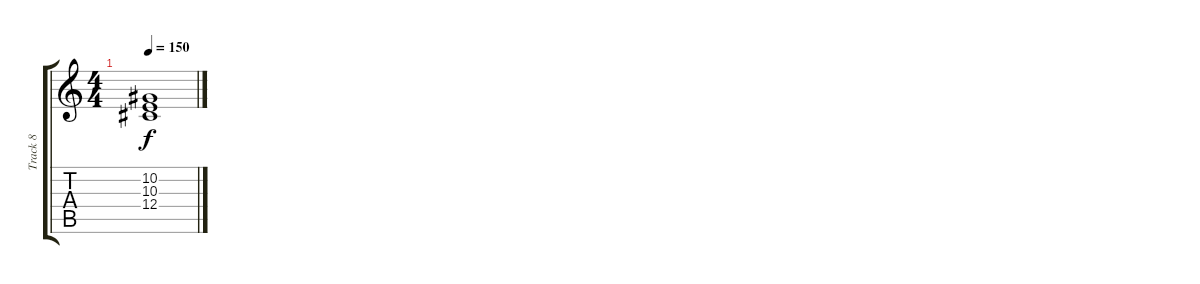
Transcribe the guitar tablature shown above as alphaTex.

\track ("Track 8" "Track 8") {instrument stringensemble1}
\staff {score tabs}
\tuning (Eb4 Bb3 Gb3 Db3 Ab2 Eb2) {hide}
\ts (4 4)
\tempo 150
\clef g2
\ks c
(10.2{t} 10.3{t} 12.4{t}).1{dy f}
